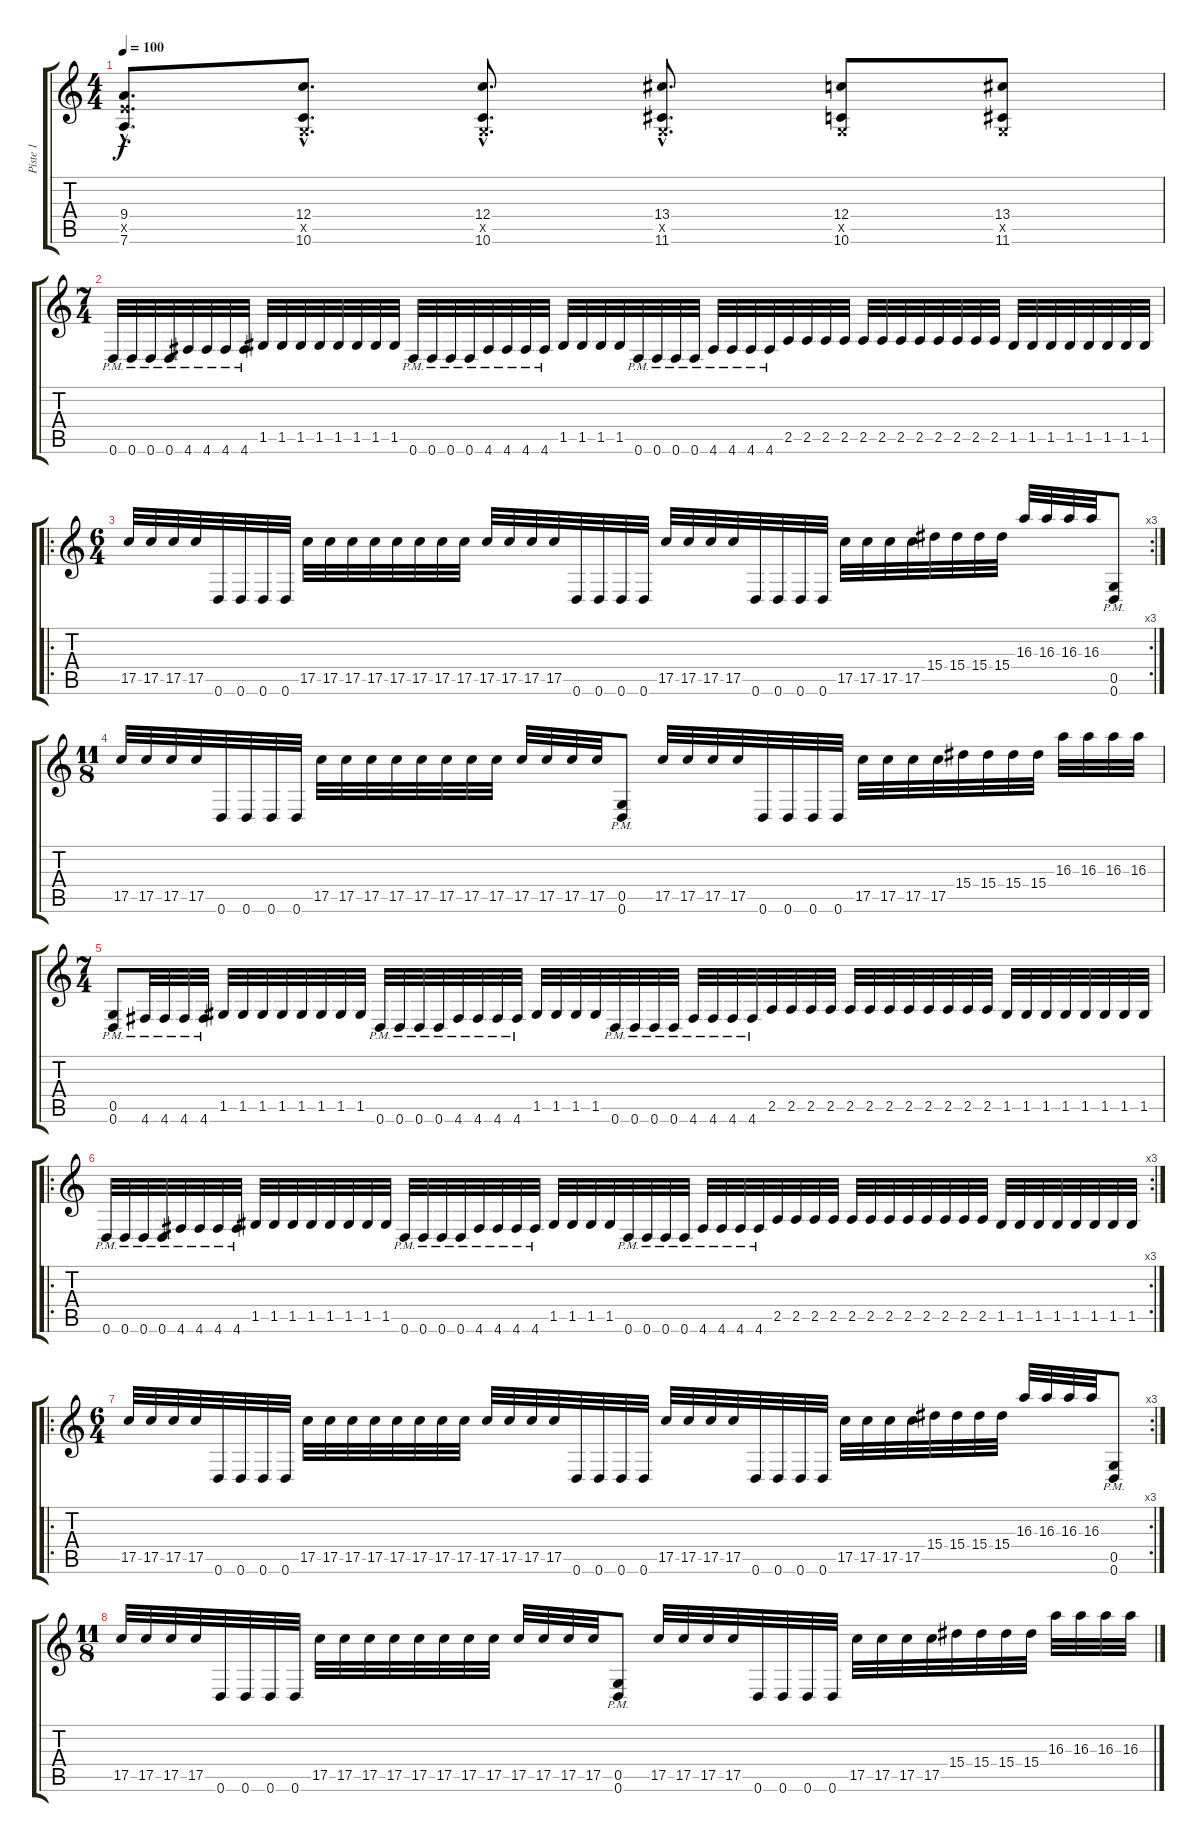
\track ("Piste 1" "Piste 1") {instrument distortionguitar}
\staff {score tabs}
\tuning (D4 A3 F3 C3 G2 D2) {hide}
\ts (4 4)
\tempo 100
\clef g2
\ks c
(9.4{hac} 9.5{hac x} 7.6{hac}).8{d dy f} (12.4{hac} 0.5{hac x} 10.6{hac}).8{d} (12.4{hac} 0.5{hac x} 10.6{hac}).8{d} (13.4{hac} 0.5{hac x} 11.6{hac}).8{d} (12.4 0.5{x} 10.6).8 (13.4 0.5{x} 11.6).8 |
\ts (7 4)
0.6{pm}.32 0.6{pm}.32 0.6{pm}.32 0.6{pm}.32 4.6{pm}.32 4.6{pm}.32 4.6{pm}.32 4.6{pm}.32 1.5.32 1.5.32 1.5.32 1.5.32 1.5.32 1.5.32 1.5.32 1.5.32 0.6{pm}.32 0.6{pm}.32 0.6{pm}.32 0.6{pm}.32 4.6{pm}.32 4.6{pm}.32 4.6{pm}.32 4.6{pm}.32 1.5.32 1.5.32 1.5.32 1.5.32 0.6{pm}.32 0.6{pm}.32 0.6{pm}.32 0.6{pm}.32 4.6{pm}.32 4.6{pm}.32 4.6{pm}.32 4.6{pm}.32 2.5.32 2.5.32 2.5.32 2.5.32 2.5.32 2.5.32 2.5.32 2.5.32 2.5.32 2.5.32 2.5.32 2.5.32 1.5.32 1.5.32 1.5.32 1.5.32 1.5.32 1.5.32 1.5.32 1.5.32 |
\ro
\rc 3
\ts (6 4)
17.5.32 17.5.32 17.5.32 17.5.32 0.6.32 0.6.32 0.6.32 0.6.32 17.5.32 17.5.32 17.5.32 17.5.32 17.5.32 17.5.32 17.5.32 17.5.32 17.5.32 17.5.32 17.5.32 17.5.32 0.6.32 0.6.32 0.6.32 0.6.32 17.5.32 17.5.32 17.5.32 17.5.32 0.6.32 0.6.32 0.6.32 0.6.32 17.5.32 17.5.32 17.5.32 17.5.32 15.4.32 15.4.32 15.4.32 15.4.32 16.3.32 16.3.32 16.3.32 16.3.32 (0.5{pm} 0.6{pm}).8 |
\ts (11 8)
17.5.32 17.5.32 17.5.32 17.5.32 0.6.32 0.6.32 0.6.32 0.6.32 17.5.32 17.5.32 17.5.32 17.5.32 17.5.32 17.5.32 17.5.32 17.5.32 17.5.32 17.5.32 17.5.32 17.5.32 (0.5{pm} 0.6{pm}).8 17.5.32 17.5.32 17.5.32 17.5.32 0.6.32 0.6.32 0.6.32 0.6.32 17.5.32 17.5.32 17.5.32 17.5.32 15.4.32 15.4.32 15.4.32 15.4.32 16.3.32 16.3.32 16.3.32 16.3.32 |
\ts (7 4)
(0.5{pm} 0.6{pm}).8 4.6{pm}.32 4.6{pm}.32 4.6{pm}.32 4.6{pm}.32 1.5.32 1.5.32 1.5.32 1.5.32 1.5.32 1.5.32 1.5.32 1.5.32 0.6{pm}.32 0.6{pm}.32 0.6{pm}.32 0.6{pm}.32 4.6{pm}.32 4.6{pm}.32 4.6{pm}.32 4.6{pm}.32 1.5.32 1.5.32 1.5.32 1.5.32 0.6{pm}.32 0.6{pm}.32 0.6{pm}.32 0.6{pm}.32 4.6{pm}.32 4.6{pm}.32 4.6{pm}.32 4.6{pm}.32 2.5.32 2.5.32 2.5.32 2.5.32 2.5.32 2.5.32 2.5.32 2.5.32 2.5.32 2.5.32 2.5.32 2.5.32 1.5.32 1.5.32 1.5.32 1.5.32 1.5.32 1.5.32 1.5.32 1.5.32 |
\ro
\rc 3
0.6{pm}.32 0.6{pm}.32 0.6{pm}.32 0.6{pm}.32 4.6{pm}.32 4.6{pm}.32 4.6{pm}.32 4.6{pm}.32 1.5.32 1.5.32 1.5.32 1.5.32 1.5.32 1.5.32 1.5.32 1.5.32 0.6{pm}.32 0.6{pm}.32 0.6{pm}.32 0.6{pm}.32 4.6{pm}.32 4.6{pm}.32 4.6{pm}.32 4.6{pm}.32 1.5.32 1.5.32 1.5.32 1.5.32 0.6{pm}.32 0.6{pm}.32 0.6{pm}.32 0.6{pm}.32 4.6{pm}.32 4.6{pm}.32 4.6{pm}.32 4.6{pm}.32 2.5.32 2.5.32 2.5.32 2.5.32 2.5.32 2.5.32 2.5.32 2.5.32 2.5.32 2.5.32 2.5.32 2.5.32 1.5.32 1.5.32 1.5.32 1.5.32 1.5.32 1.5.32 1.5.32 1.5.32 |
\ro
\rc 3
\ts (6 4)
17.5.32 17.5.32 17.5.32 17.5.32 0.6.32 0.6.32 0.6.32 0.6.32 17.5.32 17.5.32 17.5.32 17.5.32 17.5.32 17.5.32 17.5.32 17.5.32 17.5.32 17.5.32 17.5.32 17.5.32 0.6.32 0.6.32 0.6.32 0.6.32 17.5.32 17.5.32 17.5.32 17.5.32 0.6.32 0.6.32 0.6.32 0.6.32 17.5.32 17.5.32 17.5.32 17.5.32 15.4.32 15.4.32 15.4.32 15.4.32 16.3.32 16.3.32 16.3.32 16.3.32 (0.5{pm} 0.6{pm}).8 |
\ts (11 8)
17.5.32 17.5.32 17.5.32 17.5.32 0.6.32 0.6.32 0.6.32 0.6.32 17.5.32 17.5.32 17.5.32 17.5.32 17.5.32 17.5.32 17.5.32 17.5.32 17.5.32 17.5.32 17.5.32 17.5.32 (0.5{pm} 0.6{pm}).8 17.5.32 17.5.32 17.5.32 17.5.32 0.6.32 0.6.32 0.6.32 0.6.32 17.5.32 17.5.32 17.5.32 17.5.32 15.4.32 15.4.32 15.4.32 15.4.32 16.3.32 16.3.32 16.3.32 16.3.32
